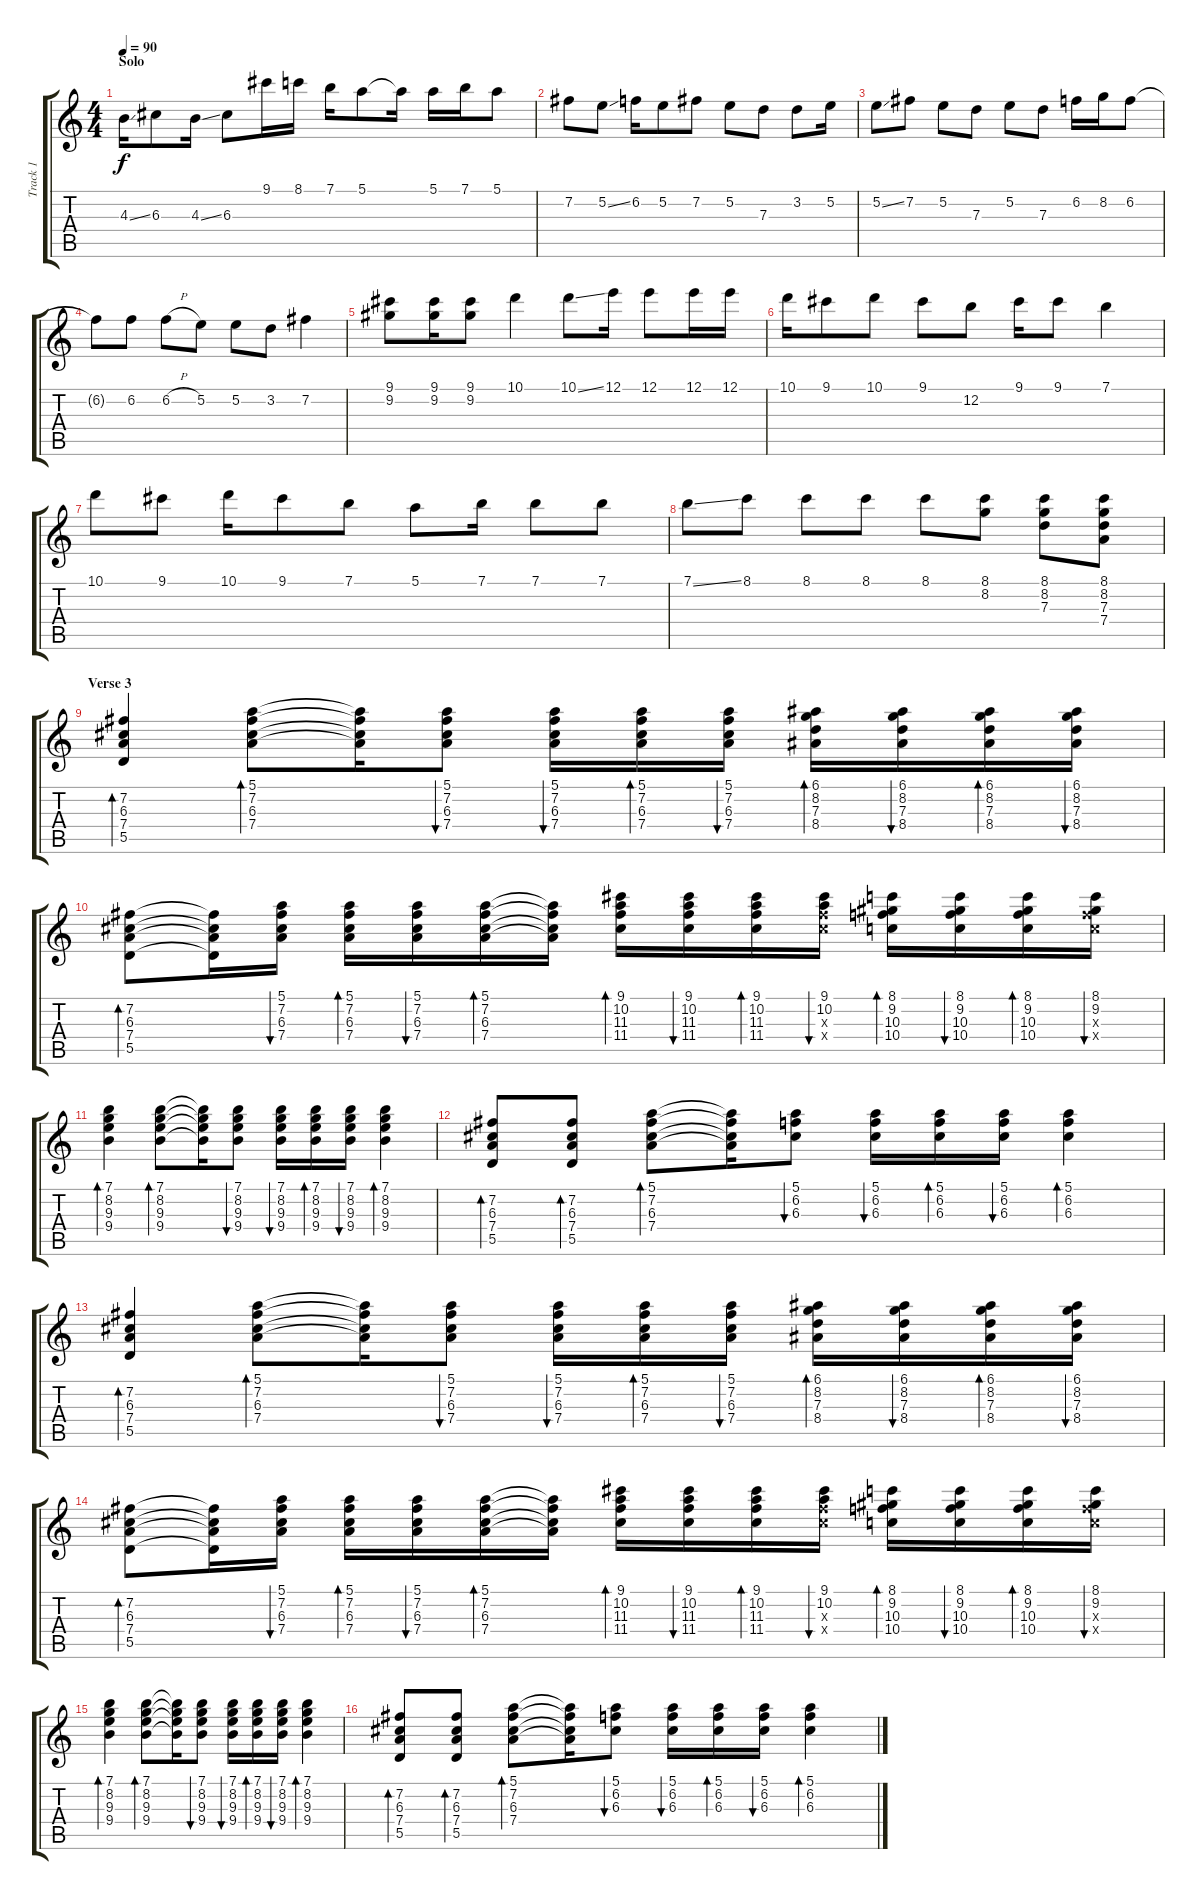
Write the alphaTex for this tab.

\track ("Track 1" "Track 1") {instrument acousticguitarsteel}
\staff {score tabs}
\tuning (E4 B3 G3 D3 A2 E2) {hide}
\ts (4 4)
\section ("" "Solo")
\tempo 90
\clef g2
\ks c
4.3{ss}.16{dy f} 6.3.8 4.3{ss}.16 6.3.8 9.1.16 8.1.16 7.1.16 5.1.8 5.1{t}.16 5.1.16 7.1.16 5.1.8 |
7.2.8 5.2{ss}.8 6.2.16 5.2.8 7.2.8 5.2.8 7.3.8 3.2.8 5.2.16 |
5.2{ss}.8 7.2.8 5.2.8 7.3.8 5.2.8 7.3.8 6.2.16 8.2.16 6.2.8 |
6.2{t}.8 6.2.8 6.2{h}.8 5.2.8 5.2.8 3.2.8 7.2.4 |
(9.1 9.2).8 (9.1 9.2).16 (9.1 9.2).8 10.1.4 10.1{ss}.8 12.1.16 12.1.8 12.1.16 12.1.16 |
10.1.16 9.1.8 10.1.8 9.1.8 12.2.8 9.1.16 9.1.8 7.1.4 |
10.1.8 9.1.8 10.1.16 9.1.8 7.1.8 5.1.8 7.1.16 7.1.8 7.1.8 |
7.1{ss}.8 8.1.8 8.1.8 8.1.8 8.1.8 (8.1 8.2).8 (8.1 8.2 7.3).8 (8.1 8.2 7.3 7.4).8 |
\section ("" "Verse 3")
(7.2 6.3 7.4 5.5).4{bd 60} (5.1 7.2 6.3 7.4).8{bd 60} (5.1{t} 7.2{t} 6.3{t} 7.4{t}).16 (5.1 7.2 6.3 7.4).8{bu 60} (5.1 7.2 6.3 7.4).16{bu 60} (5.1 7.2 6.3 7.4).16{bd 60} (5.1 7.2 6.3 7.4).16{bu 60} (6.1 8.2 7.3 8.4).16{bd 60} (6.1 8.2 7.3 8.4).16{bu 60} (6.1 8.2 7.3 8.4).16{bd 60} (6.1 8.2 7.3 8.4).16{bu 60} |
(7.2 6.3 7.4 5.5).8{bd 60} (7.2{t} 6.3{t} 7.4{t} 5.5{t}).16 (5.1 7.2 6.3 7.4).16{bu 60} (5.1 7.2 6.3 7.4).16{bd 60} (5.1 7.2 6.3 7.4).16{bu 60} (5.1 7.2 6.3 7.4).16{bd 60} (5.1{t} 7.2{t} 6.3{t} 7.4{t}).16 (9.1 10.2 11.3 11.4).16{bd 60} (9.1 10.2 11.3 11.4).16{bu 60} (9.1 10.2 11.3 11.4).16{bd 60} (9.1 10.2 11.3{x} 11.4{x}).16{bu 60} (8.1 9.2 10.3 10.4).16{bd 60} (8.1 9.2 10.3 10.4).16{bu 60} (8.1 9.2 10.3 10.4).16{bd 60} (8.1 9.2 10.3{x} 10.4{x}).16{bu 60} |
(7.1 8.2 9.3 9.4).4{bd 60} (7.1 8.2 9.3 9.4).8{bd 60} (7.1{t} 8.2{t} 9.3{t} 9.4{t}).16 (7.1 8.2 9.3 9.4).8{bu 60} (7.1 8.2 9.3 9.4).16{bu 60} (7.1 8.2 9.3 9.4).16{bd 60} (7.1 8.2 9.3 9.4).16{bu 60} (7.1 8.2 9.3 9.4).4{bd 60} |
(7.2 6.3 7.4 5.5).8{bd 60} (7.2 6.3 7.4 5.5).8{bd 60} (5.1 7.2 6.3 7.4).8{bd 60} (5.1{t} 7.2{t} 6.3{t} 7.4{t}).16 (5.1 6.2 6.3).8{bu 60} (5.1 6.2 6.3).16{bu 60} (5.1 6.2 6.3).16{bd 60} (5.1 6.2 6.3).16{bu 60} (5.1 6.2 6.3).4{bd 60} |
(7.2 6.3 7.4 5.5).4{bd 60} (5.1 7.2 6.3 7.4).8{bd 60} (5.1{t} 7.2{t} 6.3{t} 7.4{t}).16 (5.1 7.2 6.3 7.4).8{bu 60} (5.1 7.2 6.3 7.4).16{bu 60} (5.1 7.2 6.3 7.4).16{bd 60} (5.1 7.2 6.3 7.4).16{bu 60} (6.1 8.2 7.3 8.4).16{bd 60} (6.1 8.2 7.3 8.4).16{bu 60} (6.1 8.2 7.3 8.4).16{bd 60} (6.1 8.2 7.3 8.4).16{bu 60} |
(7.2 6.3 7.4 5.5).8{bd 60} (7.2{t} 6.3{t} 7.4{t} 5.5{t}).16 (5.1 7.2 6.3 7.4).16{bu 60} (5.1 7.2 6.3 7.4).16{bd 60} (5.1 7.2 6.3 7.4).16{bu 60} (5.1 7.2 6.3 7.4).16{bd 60} (5.1{t} 7.2{t} 6.3{t} 7.4{t}).16 (9.1 10.2 11.3 11.4).16{bd 60} (9.1 10.2 11.3 11.4).16{bu 60} (9.1 10.2 11.3 11.4).16{bd 60} (9.1 10.2 11.3{x} 11.4{x}).16{bu 60} (8.1 9.2 10.3 10.4).16{bd 60} (8.1 9.2 10.3 10.4).16{bu 60} (8.1 9.2 10.3 10.4).16{bd 60} (8.1 9.2 10.3{x} 10.4{x}).16{bu 60} |
(7.1 8.2 9.3 9.4).4{bd 60} (7.1 8.2 9.3 9.4).8{bd 60} (7.1{t} 8.2{t} 9.3{t} 9.4{t}).16 (7.1 8.2 9.3 9.4).8{bu 60} (7.1 8.2 9.3 9.4).16{bu 60} (7.1 8.2 9.3 9.4).16{bd 60} (7.1 8.2 9.3 9.4).16{bu 60} (7.1 8.2 9.3 9.4).4{bd 60} |
(7.2 6.3 7.4 5.5).8{bd 60} (7.2 6.3 7.4 5.5).8{bd 60} (5.1 7.2 6.3 7.4).8{bd 60} (5.1{t} 7.2{t} 6.3{t} 7.4{t}).16 (5.1 6.2 6.3).8{bu 60} (5.1 6.2 6.3).16{bu 60} (5.1 6.2 6.3).16{bd 60} (5.1 6.2 6.3).16{bu 60} (5.1 6.2 6.3).4{bd 60}
